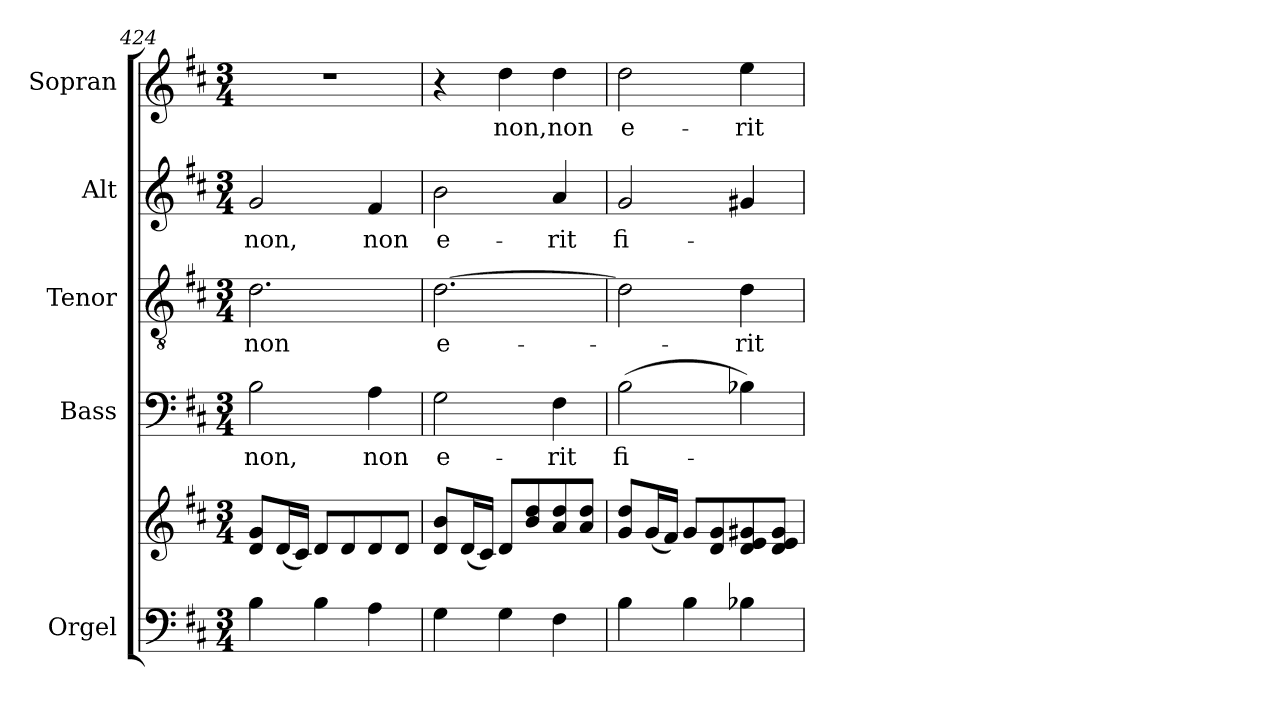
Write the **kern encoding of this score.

**kern	**kern	**kern	**text	**kern	**text	**kern	**text	**kern	**text
*part5	*part5	*part4	*part4	*part3	*part3	*part2	*part2	*part1	*part1
*staff6	*staff5	*staff4	*staff4	*staff3	*staff3	*staff2	*staff2	*staff1	*staff1
*I"Orgel	*	*I"Bass	*	*I"Tenor	*	*I"Alt	*	*I"Sopran	*
*I'Org.	*	*I'B	*	*I'T	*	*I'A	*	*I'S	*
*clefF4	*clefG2	*clefF4	*	*clefGv2	*	*clefG2	*	*clefG2	*
*k[f#c#]	*k[f#c#]	*k[f#c#]	*	*k[f#c#]	*	*k[f#c#]	*	*k[f#c#]	*
*D:	*D:	*D:	*	*D:	*	*D:	*	*D:	*
*M3/4	*M3/4	*M3/4	*	*M3/4	*	*M3/4	*	*M3/4	*
=424	=424	=424	=424	=424	=424	=424	=424	=424	=424
!	!	!	!LO:LY:b	!	!LO:LY:b	!	!LO:LY:b	!	!
4B\	8d/ 8g/L	2B\	non,	2.d\	non	2g/	non,	2.r	.
.	(<16d/L	.	.	.	.	.	.	.	.
.	16c#/JJ)	.	.	.	.	.	.	.	.
4B\	8d/L	.	.	.	.	.	.	.	.
.	8d/	.	.	.	.	.	.	.	.
!	!	!	!LO:LY:b	!	!	!	!LO:LY:b	!	!
4A\	8d/	4A\	non	.	.	4f#/	non	.	.
.	8d/J	.	.	.	.	.	.	.	.
=425	=425	=425	=425	=425	=425	=425	=425	=425	=425
!	!	!	!LO:LY:b	!	!LO:LY:b	!	!LO:LY:b	!	!
4G\	8d/ 8b/L	2G\	e-	[2.d\	e-	2b\	e-	4r	.
.	(<16d/L	.	.	.	.	.	.	.	.
.	16c#/JJ)	.	.	.	.	.	.	.	.
!	!	!	!	!	!	!	!	!	!LO:LY:b
4G\	8d/L	.	.	.	.	.	.	4dd\	non,
.	8b/ 8dd/	.	.	.	.	.	.	.	.
!	!	!	!LO:LY:b	!	!	!	!LO:LY:b	!	!LO:LY:b
4F#\	8a/ 8dd/	4F#\	-rit	.	.	4a/	-rit	4dd\	non
.	8a/ 8dd/J	.	.	.	.	.	.	.	.
=426	=426	=426	=426	=426	=426	=426	=426	=426	=426
!	!	!	!LO:LY:b	!	!	!	!LO:LY:b	!	!LO:LY:b
4B\	8g/ 8dd/L	(>2B\	fi-	2d\]	.	2g/	fi-	2dd\	e-
.	(<16g/L	.	.	.	.	.	.	.	.
.	16f#/JJ)	.	.	.	.	.	.	.	.
4B\	8g/L	.	.	.	.	.	.	.	.
.	8d/ 8g/	.	.	.	.	.	.	.	.
!	!	!	!	!	!LO:LY:b	!	!	!	!LO:LY:b
4B-X\	8d/ 8e/ 8g#X/	4B-X\)	.	4d\	-rit	4g#X/	.	4ee\	-rit
.	8d/ 8e/ 8g#/J	.	.	.	.	.	.	.	.
=	=	=	=	=	=	=	=	=	=
*-	*-	*-	*-	*-	*-	*-	*-	*-	*-
